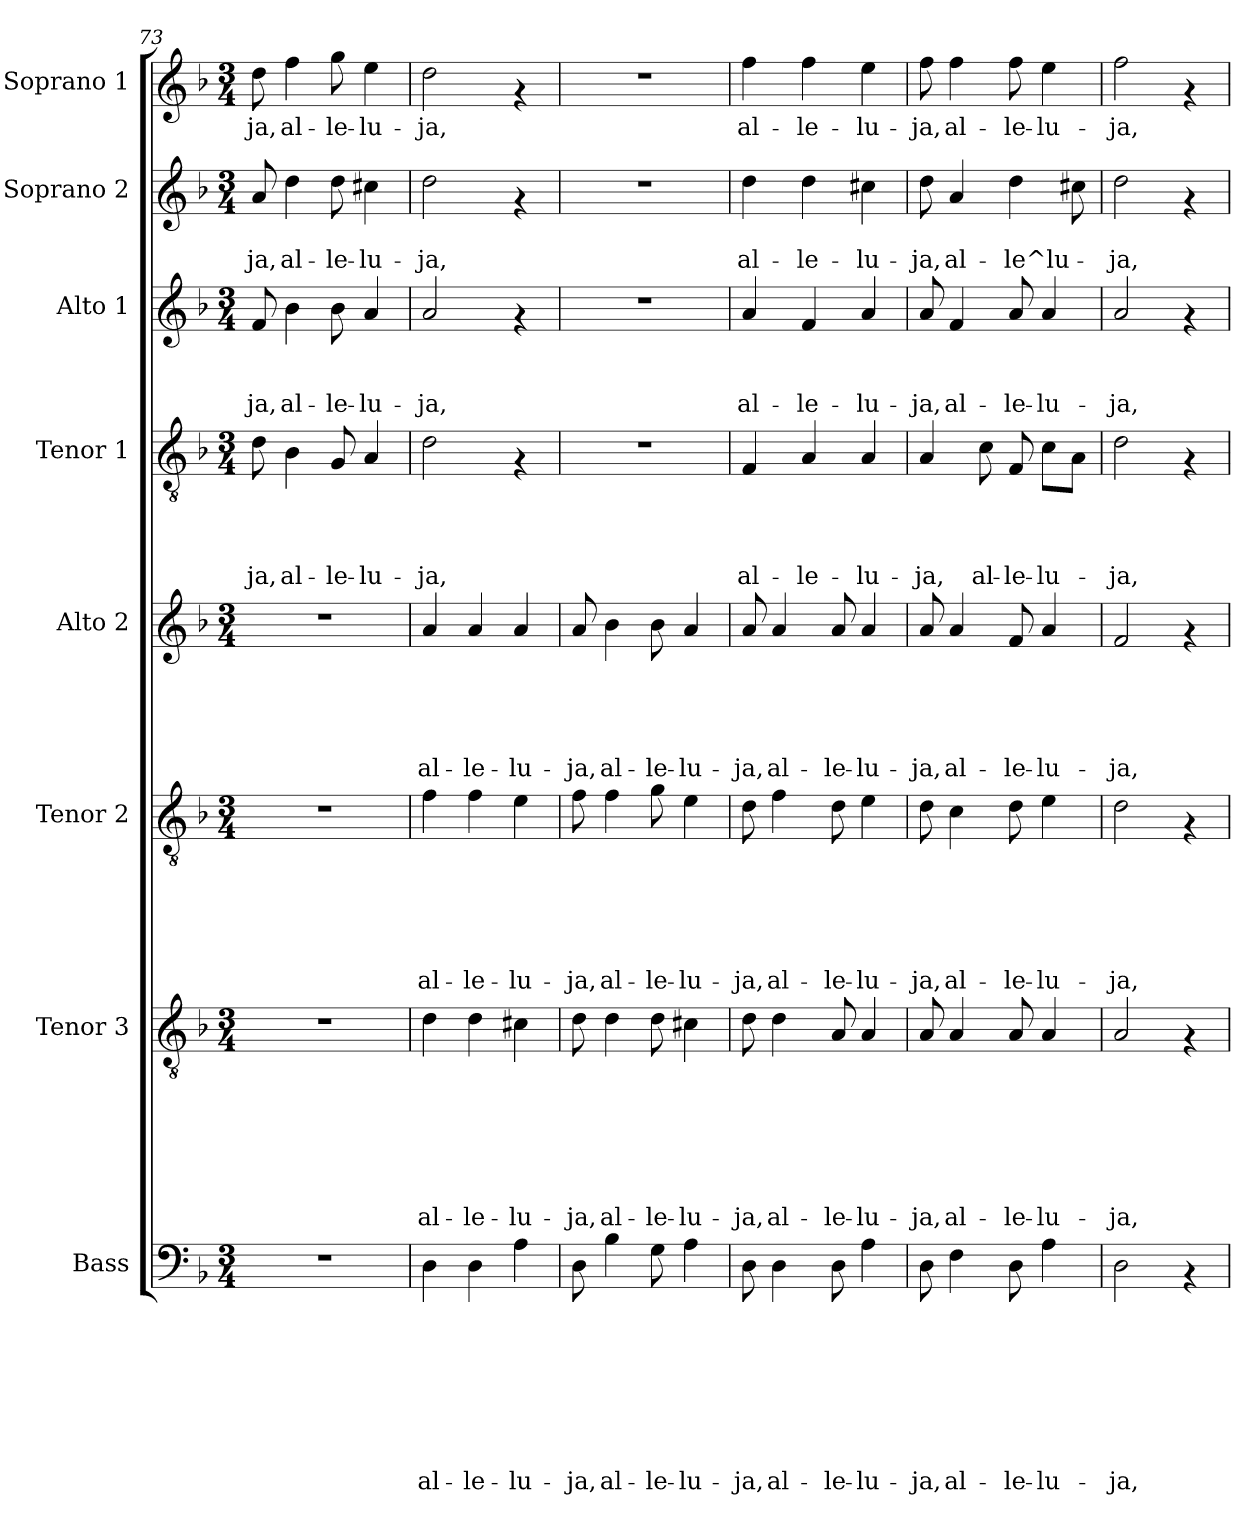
**kern	**text	**text	**text	**text	**text	**text	**text	**text	**kern	**text	**text	**text	**text	**text	**text	**text	**kern	**text	**text	**text	**text	**text	**text	**kern	**text	**text	**text	**text	**text	**kern	**text	**text	**text	**text	**kern	**text	**text	**text	**kern	**text	**text	**kern	**text
*part8	*part8	*part8	*part8	*part8	*part8	*part8	*part8	*part8	*part7	*part7	*part7	*part7	*part7	*part7	*part7	*part7	*part6	*part6	*part6	*part6	*part6	*part6	*part6	*part5	*part5	*part5	*part5	*part5	*part5	*part4	*part4	*part4	*part4	*part4	*part3	*part3	*part3	*part3	*part2	*part2	*part2	*part1	*part1
*staff8	*staff8	*staff8	*staff8	*staff8	*staff8	*staff8	*staff8	*staff8	*staff7	*staff7	*staff7	*staff7	*staff7	*staff7	*staff7	*staff7	*staff6	*staff6	*staff6	*staff6	*staff6	*staff6	*staff6	*staff5	*staff5	*staff5	*staff5	*staff5	*staff5	*staff4	*staff4	*staff4	*staff4	*staff4	*staff3	*staff3	*staff3	*staff3	*staff2	*staff2	*staff2	*staff1	*staff1
*I"Bass	*	*	*	*	*	*	*	*	*I"Tenor 3	*	*	*	*	*	*	*	*I"Tenor 2	*	*	*	*	*	*	*I"Alto 2	*	*	*	*	*	*I"Tenor 1	*	*	*	*	*I"Alto 1	*	*	*	*I"Soprano 2	*	*	*I"Soprano 1	*
*I'B.	*	*	*	*	*	*	*	*	*I'T.	*	*	*	*	*	*	*	*I'T.	*	*	*	*	*	*	*I'A.	*	*	*	*	*	*I'T.	*	*	*	*	*I'A.	*	*	*	*I'S.	*	*	*I'S.	*
*clefF4	*	*	*	*	*	*	*	*	*clefGv2	*	*	*	*	*	*	*	*clefGv2	*	*	*	*	*	*	*clefG2	*	*	*	*	*	*clefGv2	*	*	*	*	*clefG2	*	*	*	*clefG2	*	*	*clefG2	*
*k[b-]	*	*	*	*	*	*	*	*	*k[b-]	*	*	*	*	*	*	*	*k[b-]	*	*	*	*	*	*	*k[b-]	*	*	*	*	*	*k[b-]	*	*	*	*	*k[b-]	*	*	*	*k[b-]	*	*	*k[b-]	*
*F:	*	*	*	*	*	*	*	*	*F:	*	*	*	*	*	*	*	*F:	*	*	*	*	*	*	*F:	*	*	*	*	*	*F:	*	*	*	*	*F:	*	*	*	*F:	*	*	*F:	*
*M3/4	*	*	*	*	*	*	*	*	*M3/4	*	*	*	*	*	*	*	*M3/4	*	*	*	*	*	*	*M3/4	*	*	*	*	*	*M3/4	*	*	*	*	*M3/4	*	*	*	*M3/4	*	*	*M3/4	*
=73	=73	=73	=73	=73	=73	=73	=73	=73	=73	=73	=73	=73	=73	=73	=73	=73	=73	=73	=73	=73	=73	=73	=73	=73	=73	=73	=73	=73	=73	=73	=73	=73	=73	=73	=73	=73	=73	=73	=73	=73	=73	=73	=73
!	!	!	!	!	!	!	!	!	!	!	!	!	!	!	!	!	!	!	!	!	!	!	!	!	!	!	!	!	!	!	!	!	!	!LO:LY:b	!	!	!	!LO:LY:b	!	!	!LO:LY:b	!	!LO:LY:b
2.r	.	.	.	.	.	.	.	.	2.r	.	.	.	.	.	.	.	2.r	.	.	.	.	.	.	2.r	.	.	.	.	.	8d\	.	.	.	-ja,	8f/	.	.	-ja,	8a/	.	-ja,	8dd\	-ja,
!	!	!	!	!	!	!	!	!	!	!	!	!	!	!	!	!	!	!	!	!	!	!	!	!	!	!	!	!	!	!	!	!	!	!LO:LY:b	!	!	!	!LO:LY:b	!	!	!LO:LY:b	!	!LO:LY:b
.	.	.	.	.	.	.	.	.	.	.	.	.	.	.	.	.	.	.	.	.	.	.	.	.	.	.	.	.	.	4B-\	.	.	.	al-	4b-\	.	.	al-	4dd\	.	al-	4ff\	al-
!	!	!	!	!	!	!	!	!	!	!	!	!	!	!	!	!	!	!	!	!	!	!	!	!	!	!	!	!	!	!	!	!	!	!LO:LY:b	!	!	!	!LO:LY:b	!	!	!LO:LY:b	!	!LO:LY:b
.	.	.	.	.	.	.	.	.	.	.	.	.	.	.	.	.	.	.	.	.	.	.	.	.	.	.	.	.	.	8G/	.	.	.	-le-	8b-\	.	.	-le-	8dd\	.	-le-	8gg\	-le-
!	!	!	!	!	!	!	!	!	!	!	!	!	!	!	!	!	!	!	!	!	!	!	!	!	!	!	!	!	!	!	!	!	!	!LO:LY:b	!	!	!	!LO:LY:b	!	!	!LO:LY:b	!	!LO:LY:b
.	.	.	.	.	.	.	.	.	.	.	.	.	.	.	.	.	.	.	.	.	.	.	.	.	.	.	.	.	.	4A/	.	.	.	-lu-	4a/	.	.	-lu-	4cc#X\	.	-lu-	4ee\	-lu-
=74	=74	=74	=74	=74	=74	=74	=74	=74	=74	=74	=74	=74	=74	=74	=74	=74	=74	=74	=74	=74	=74	=74	=74	=74	=74	=74	=74	=74	=74	=74	=74	=74	=74	=74	=74	=74	=74	=74	=74	=74	=74	=74	=74
!	!	!	!	!	!	!	!	!LO:LY:b	!	!	!	!	!	!	!	!LO:LY:b	!	!	!	!	!	!	!LO:LY:b	!	!	!	!	!	!LO:LY:b	!	!	!	!	!LO:LY:b	!	!	!	!LO:LY:b	!	!	!LO:LY:b	!	!LO:LY:b
4D\	.	.	.	.	.	.	.	al-	4d\	.	.	.	.	.	.	al-	4f\	.	.	.	.	.	al-	4a/	.	.	.	.	al-	2d\	.	.	.	-ja,	2a/	.	.	-ja,	2dd\	.	-ja,	2dd\	-ja,
!	!	!	!	!	!	!	!	!LO:LY:b	!	!	!	!	!	!	!	!LO:LY:b	!	!	!	!	!	!	!LO:LY:b	!	!	!	!	!	!LO:LY:b	!	!	!	!	!	!	!	!	!	!	!	!	!	!
4D\	.	.	.	.	.	.	.	-le-	4d\	.	.	.	.	.	.	-le-	4f\	.	.	.	.	.	-le-	4a/	.	.	.	.	-le-	.	.	.	.	.	.	.	.	.	.	.	.	.	.
!	!	!	!	!	!	!	!	!LO:LY:b	!	!	!	!	!	!	!	!LO:LY:b	!	!	!	!	!	!	!LO:LY:b	!	!	!	!	!	!LO:LY:b	!	!	!	!	!	!	!	!	!	!	!	!	!	!
4A\	.	.	.	.	.	.	.	-lu-	4c#X\	.	.	.	.	.	.	-lu-	4e\	.	.	.	.	.	-lu-	4a/	.	.	.	.	-lu-	4rF	.	.	.	.	4rf	.	.	.	4rf	.	.	4rf	.
=75	=75	=75	=75	=75	=75	=75	=75	=75	=75	=75	=75	=75	=75	=75	=75	=75	=75	=75	=75	=75	=75	=75	=75	=75	=75	=75	=75	=75	=75	=75	=75	=75	=75	=75	=75	=75	=75	=75	=75	=75	=75	=75	=75
!	!	!	!	!	!	!	!	!LO:LY:b	!	!	!	!	!	!	!	!LO:LY:b	!	!	!	!	!	!	!LO:LY:b	!	!	!	!	!	!LO:LY:b	!	!	!	!	!	!	!	!	!	!	!	!	!	!
8D\	.	.	.	.	.	.	.	-ja,	8d\	.	.	.	.	.	.	-ja,	8f\	.	.	.	.	.	-ja,	8a/	.	.	.	.	-ja,	2.r	.	.	.	.	2.r	.	.	.	2.r	.	.	2.r	.
!	!	!	!	!	!	!	!	!LO:LY:b	!	!	!	!	!	!	!	!LO:LY:b	!	!	!	!	!	!	!LO:LY:b	!	!	!	!	!	!LO:LY:b	!	!	!	!	!	!	!	!	!	!	!	!	!	!
4B-\	.	.	.	.	.	.	.	al-	4d\	.	.	.	.	.	.	al-	4f\	.	.	.	.	.	al-	4b-\	.	.	.	.	al-	.	.	.	.	.	.	.	.	.	.	.	.	.	.
!	!	!	!	!	!	!	!	!LO:LY:b	!	!	!	!	!	!	!	!LO:LY:b	!	!	!	!	!	!	!LO:LY:b	!	!	!	!	!	!LO:LY:b	!	!	!	!	!	!	!	!	!	!	!	!	!	!
8G\	.	.	.	.	.	.	.	-le-	8d\	.	.	.	.	.	.	-le-	8g\	.	.	.	.	.	-le-	8b-\	.	.	.	.	-le-	.	.	.	.	.	.	.	.	.	.	.	.	.	.
!	!	!	!	!	!	!	!	!LO:LY:b	!	!	!	!	!	!	!	!LO:LY:b	!	!	!	!	!	!	!LO:LY:b	!	!	!	!	!	!LO:LY:b	!	!	!	!	!	!	!	!	!	!	!	!	!	!
4A\	.	.	.	.	.	.	.	-lu-	4c#X\	.	.	.	.	.	.	-lu-	4e\	.	.	.	.	.	-lu-	4a/	.	.	.	.	-lu-	.	.	.	.	.	.	.	.	.	.	.	.	.	.
=76	=76	=76	=76	=76	=76	=76	=76	=76	=76	=76	=76	=76	=76	=76	=76	=76	=76	=76	=76	=76	=76	=76	=76	=76	=76	=76	=76	=76	=76	=76	=76	=76	=76	=76	=76	=76	=76	=76	=76	=76	=76	=76	=76
!	!	!	!	!	!	!	!	!LO:LY:b	!	!	!	!	!	!	!	!LO:LY:b	!	!	!	!	!	!	!LO:LY:b	!	!	!	!	!	!LO:LY:b	!	!	!	!	!LO:LY:b	!	!	!	!LO:LY:b	!	!	!LO:LY:b	!	!LO:LY:b
8D\	.	.	.	.	.	.	.	-ja,	8d\	.	.	.	.	.	.	-ja,	8d\	.	.	.	.	.	-ja,	8a/	.	.	.	.	-ja,	4F/	.	.	.	al-	4a/	.	.	al-	4dd\	.	al-	4ff\	al-
!	!	!	!	!	!	!	!	!LO:LY:b	!	!	!	!	!	!	!	!LO:LY:b	!	!	!	!	!	!	!LO:LY:b	!	!	!	!	!	!LO:LY:b	!	!	!	!	!	!	!	!	!	!	!	!	!	!
4D\	.	.	.	.	.	.	.	al-	4d\	.	.	.	.	.	.	al-	4f\	.	.	.	.	.	al-	4a/	.	.	.	.	al-	.	.	.	.	.	.	.	.	.	.	.	.	.	.
!	!	!	!	!	!	!	!	!	!	!	!	!	!	!	!	!	!	!	!	!	!	!	!	!	!	!	!	!	!	!	!	!	!	!LO:LY:b	!	!	!	!LO:LY:b	!	!	!LO:LY:b	!	!LO:LY:b
.	.	.	.	.	.	.	.	.	.	.	.	.	.	.	.	.	.	.	.	.	.	.	.	.	.	.	.	.	.	4A/	.	.	.	-le-	4f/	.	.	-le-	4dd\	.	-le-	4ff\	-le-
!	!	!	!	!	!	!	!	!LO:LY:b	!	!	!	!	!	!	!	!LO:LY:b	!	!	!	!	!	!	!LO:LY:b	!	!	!	!	!	!LO:LY:b	!	!	!	!	!	!	!	!	!	!	!	!	!	!
8D\	.	.	.	.	.	.	.	-le-	8A/	.	.	.	.	.	.	-le-	8d\	.	.	.	.	.	-le-	8a/	.	.	.	.	-le-	.	.	.	.	.	.	.	.	.	.	.	.	.	.
!	!	!	!	!	!	!	!	!LO:LY:b	!	!	!	!	!	!	!	!LO:LY:b	!	!	!	!	!	!	!LO:LY:b	!	!	!	!	!	!LO:LY:b	!	!	!	!	!LO:LY:b	!	!	!	!LO:LY:b	!	!	!LO:LY:b	!	!LO:LY:b
4A\	.	.	.	.	.	.	.	-lu-	4A/	.	.	.	.	.	.	-lu-	4e\	.	.	.	.	.	-lu-	4a/	.	.	.	.	-lu-	4A/	.	.	.	-lu-	4a/	.	.	-lu-	4cc#X\	.	-lu-	4ee\	-lu-
=77	=77	=77	=77	=77	=77	=77	=77	=77	=77	=77	=77	=77	=77	=77	=77	=77	=77	=77	=77	=77	=77	=77	=77	=77	=77	=77	=77	=77	=77	=77	=77	=77	=77	=77	=77	=77	=77	=77	=77	=77	=77	=77	=77
!	!	!	!	!	!	!	!	!LO:LY:b	!	!	!	!	!	!	!	!LO:LY:b	!	!	!	!	!	!	!LO:LY:b	!	!	!	!	!	!LO:LY:b	!	!	!	!	!LO:LY:b	!	!	!	!LO:LY:b	!	!	!LO:LY:b	!	!LO:LY:b
8D\	.	.	.	.	.	.	.	-ja,	8A/	.	.	.	.	.	.	-ja,	8d\	.	.	.	.	.	-ja,	8a/	.	.	.	.	-ja,	4A/	.	.	.	-ja,	8a/	.	.	-ja,	8dd\	.	-ja,	8ff\	-ja,
!	!	!	!	!	!	!	!	!LO:LY:b	!	!	!	!	!	!	!	!LO:LY:b	!	!	!	!	!	!	!LO:LY:b	!	!	!	!	!	!LO:LY:b	!	!	!	!	!	!	!	!	!LO:LY:b	!	!	!LO:LY:b	!	!LO:LY:b
4F\	.	.	.	.	.	.	.	al-	4A/	.	.	.	.	.	.	al-	4c\	.	.	.	.	.	al-	4a/	.	.	.	.	al-	.	.	.	.	.	4f/	.	.	al-	4a/	.	al-	4ff\	al-
!	!	!	!	!	!	!	!	!	!	!	!	!	!	!	!	!	!	!	!	!	!	!	!	!	!	!	!	!	!	!	!	!	!	!LO:LY:b	!	!	!	!	!	!	!	!	!
.	.	.	.	.	.	.	.	.	.	.	.	.	.	.	.	.	.	.	.	.	.	.	.	.	.	.	.	.	.	8c\	.	.	.	al-	.	.	.	.	.	.	.	.	.
!	!	!	!	!	!	!	!	!LO:LY:b	!	!	!	!	!	!	!	!LO:LY:b	!	!	!	!	!	!	!LO:LY:b	!	!	!	!	!	!LO:LY:b	!	!	!	!	!LO:LY:b	!	!	!	!LO:LY:b	!	!	!LO:LY:b	!	!LO:LY:b
8D\	.	.	.	.	.	.	.	-le-	8A/	.	.	.	.	.	.	-le-	8d\	.	.	.	.	.	-le-	8f/	.	.	.	.	-le-	8F/	.	.	.	-le-	8a/	.	.	-le-	4dd\	.	-le^lu-	8ff\	-le-
!	!	!	!	!	!	!	!	!LO:LY:b	!	!	!	!	!	!	!	!LO:LY:b	!	!	!	!	!	!	!LO:LY:b	!	!	!	!	!	!LO:LY:b	!	!	!	!	!LO:LY:b	!	!	!	!LO:LY:b	!	!	!	!	!LO:LY:b
4A\	.	.	.	.	.	.	.	-lu-	4A/	.	.	.	.	.	.	-lu-	4e\	.	.	.	.	.	-lu-	4a/	.	.	.	.	-lu-	8c\L	.	.	.	-lu-	4a/	.	.	-lu-	.	.	.	4ee\	-lu-
.	.	.	.	.	.	.	.	.	.	.	.	.	.	.	.	.	.	.	.	.	.	.	.	.	.	.	.	.	.	8A\J	.	.	.	.	.	.	.	.	8cc#X\	.	.	.	.
!!LO:PB:g=z
=78	=78	=78	=78	=78	=78	=78	=78	=78	=78	=78	=78	=78	=78	=78	=78	=78	=78	=78	=78	=78	=78	=78	=78	=78	=78	=78	=78	=78	=78	=78	=78	=78	=78	=78	=78	=78	=78	=78	=78	=78	=78	=78	=78
!	!	!	!	!	!	!	!	!LO:LY:b	!	!	!	!	!	!	!	!LO:LY:b	!	!	!	!	!	!	!LO:LY:b	!	!	!	!	!	!LO:LY:b	!	!	!	!	!LO:LY:b	!	!	!	!LO:LY:b	!	!	!LO:LY:b	!	!LO:LY:b
2D\	.	.	.	.	.	.	.	-ja,	2A/	.	.	.	.	.	.	-ja,	2d\	.	.	.	.	.	-ja,	2f/	.	.	.	.	-ja,	2d\	.	.	.	-ja,	2a/	.	.	-ja,	2dd\	.	-ja,	2ff\	-ja,
4rAA	.	.	.	.	.	.	.	.	4rF	.	.	.	.	.	.	.	4rF	.	.	.	.	.	.	4rf	.	.	.	.	.	4rF	.	.	.	.	4rf	.	.	.	4rf	.	.	4rf	.
=	=	=	=	=	=	=	=	=	=	=	=	=	=	=	=	=	=	=	=	=	=	=	=	=	=	=	=	=	=	=	=	=	=	=	=	=	=	=	=	=	=	=	=
*-	*-	*-	*-	*-	*-	*-	*-	*-	*-	*-	*-	*-	*-	*-	*-	*-	*-	*-	*-	*-	*-	*-	*-	*-	*-	*-	*-	*-	*-	*-	*-	*-	*-	*-	*-	*-	*-	*-	*-	*-	*-	*-	*-
